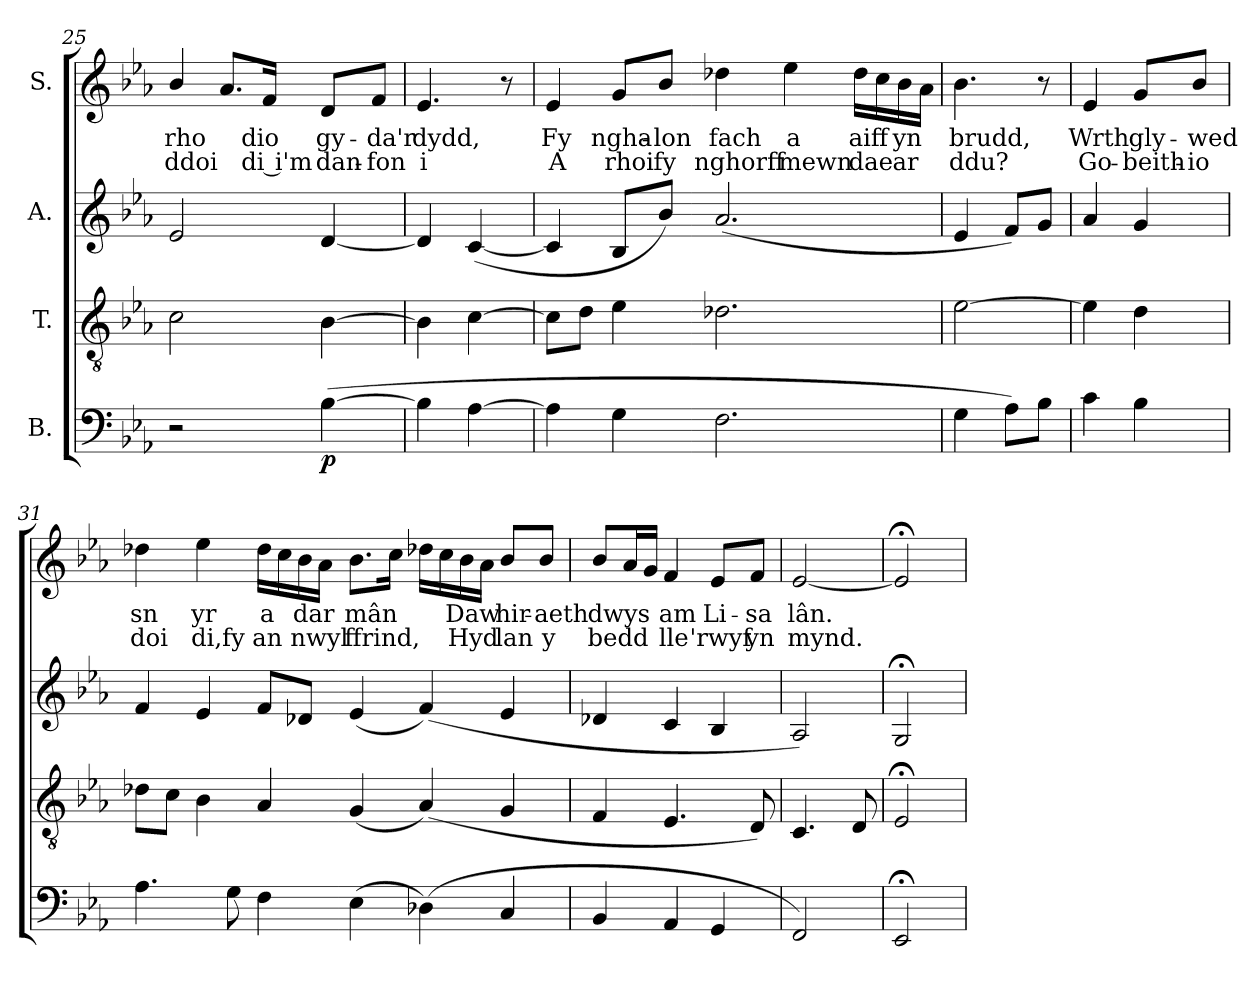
**kern	**dynam	**kern	**kern	**kern	**text	**text
*part4	*part4	*part3	*part2	*part1	*part1	*part1
*staff4	*staff4	*staff3	*staff2	*staff1	*staff1	*staff1
*I"B.	*	*I"T.	*I"A.	*I"S.	*	*
*clefF4	*	*clefGv2	*clefG2	*clefG2	*	*
*k[b-e-a-]	*	*k[b-e-a-]	*k[b-e-a-]	*k[b-e-a-]	*	*
*E-:	*	*E-:	*E-:	*E-:	*	*
=25	=25	=25	=25	=25	=25	=25
!	!	!	!	!	!LO:LY:b	!LO:LY:b
2r	.	2c\	2e-/	4b-/	rho	ddoi
.	.	.	.	8.a-/L	.	.
!	!	!	!	!	!LO:LY:b	!LO:LY:b
.	.	.	.	16f/Jk	dio	di i'm
!	!LO:DY:b	!	!	!	!LO:LY:b	!LO:LY:b
(>[4B-\	p	[4B-\	[4d/	8d/L	gy-	-dan-
!	!	!	!	!	!LO:LY:b	!LO:LY:b
.	.	.	.	8f/J	-da'r	fon
=26	=26	=26	=26	=26	=26	=26
!	!	!	!	!	!LO:LY:b	!LO:LY:b
4B-\]	.	4B-\]	4d/]	4.e-/	dydd,	i
[4A-\	.	[4c\	(<[4c/	.	.	.
.	.	.	.	8r	.	.
=27	=27	=27	=27	=27	=27	=27
!	!	!	!	!	!LO:LY:b	!LO:LY:b
4A-\]	.	8c\L]	4c/]	4e-/	Fy	A
.	.	8d\J	.	.	.	.
!	!	!	!	!	!LO:LY:b	!LO:LY:b
4G\	.	4e-\	8B-/L	8g/L	ngha-	-rhoi
!	!	!	!	!	!LO:LY:b	!LO:LY:b
.	.	.	8b-/J)	8b-/J	lon	fy
!!LO:LB:g=z
=28-	=28-	=28-	=28-	=28-	=28-	=28-
!	!	!	!	!	!LO:LY:b	!LO:LY:b
2.F\	.	2.d-X\	(<2.a-/	4dd-X\	fach	nghorff
!	!	!	!	!	!LO:LY:b	!LO:LY:b
.	.	.	.	4ee-\	a	mewn
!	!	!	!	!	!LO:LY:b	!LO:LY:b
.	.	.	.	16dd-\LL	aiff	dae
.	.	.	.	16cc\	.	.
!	!	!	!	!	!LO:LY:b	!LO:LY:b
.	.	.	.	16b-\	yn	ar
.	.	.	.	16a-\JJ	.	.
=29	=29	=29	=29	=29	=29	=29
!	!	!	!	!	!LO:LY:b	!LO:LY:b
4G\	.	[2e-\	4e-/	4.b-\	brudd,	ddu?
8A-\L)	.	.	8f/L)	.	.	.
8B-\J	.	.	8g/J	8r	.	.
=30	=30	=30	=30	=30	=30	=30
!	!	!	!	!	!LO:LY:b	!LO:LY:b
4c\	.	4e-\]	4a-/	4e-/	Wrth	Go-
!	!	!	!	!	!LO:LY:b	!LO:LY:b
4B-\	.	4d\	4g/	8g/L	-gly-	-beith-
!	!	!	!	!	!LO:LY:b	!LO:LY:b
.	.	.	.	8b-/J	-wed	io
=31	=31	=31	=31	=31	=31	=31
!	!	!	!	!	!LO:LY:b	!LO:LY:b
4.A-\	.	8d-X\L	4f/	4dd-X\	sn	doi
.	.	8c\J	.	.	.	.
!	!	!	!	!	!LO:LY:b	!LO:LY:b
.	.	4B-\	4e-/	4ee-\	yr	di,fy
8G\	.	.	.	.	.	.
!	!	!	!	!	!LO:LY:b	!LO:LY:b
4F\	.	4A-/	8f/L	16dd-\LL	a	an
.	.	.	.	16cc\	.	.
!	!	!	!	!	!LO:LY:b	!LO:LY:b
.	.	.	8d-X/J	16b-\	dar	nwyl
.	.	.	.	16a-\JJ	.	.
!!LO:LB:g=z
=32-	=32-	=32-	=32-	=32-	=32-	=32-
!	!	!	!	!	!LO:LY:b	!LO:LY:b
(>4E-\	.	(<4G/	(<4e-/	8.b-\L	mân	ffrind,
.	.	.	.	16cc\Jk	.	.
(<4D-X\)	.	(<4A-/)	(<4f/)	16dd-X\LL	.	.
.	.	.	.	16cc\	.	.
!	!	!	!	!	!LO:LY:b	!LO:LY:b
.	.	.	.	16b-\	Daw	Hyd
.	.	.	.	16a-\JJ	.	.
!	!	!	!	!	!LO:LY:b	!LO:LY:b
4C/	.	4G/	4e-/	8b-/L	hir-	-lan
!	!	!	!	!	!LO:LY:b	!LO:LY:b
.	.	.	.	8b-/J	aeth	y
=33	=33	=33	=33	=33	=33	=33
!	!	!	!	!	!LO:LY:b	!LO:LY:b
4BB-/	.	4F/	4d-X/	8b-/L	dwys	bedd
.	.	.	.	16a-/L	.	.
.	.	.	.	16g/JJ	.	.
!	!	!	!	!	!LO:LY:b	!LO:LY:b
4AA-/	.	4.E-/	4c/	4f/	am	lle
!	!	!	!	!	!LO:LY:b	!LO:LY:b
4GG/	.	.	4B-/	8e-/L	Li-	-'rwyf
!	!	!	!	!	!LO:LY:b	!LO:LY:b
.	.	8D/)	.	8f/J	sa	yn
=34	=34	=34	=34	=34	=34	=34
!	!	!	!	!	!LO:LY:b	!LO:LY:b
2FF/)	.	4.C/	2A-/)	[2e-/	lân.	mynd.
.	.	8D/	.	.	.	.
=35	=35	=35	=35	=35	=35	=35
2EE-;</	.	2E-;</	2G;</	2e-;</]	.	.
=	=	=	=	=	=	=
*-	*-	*-	*-	*-	*-	*-
